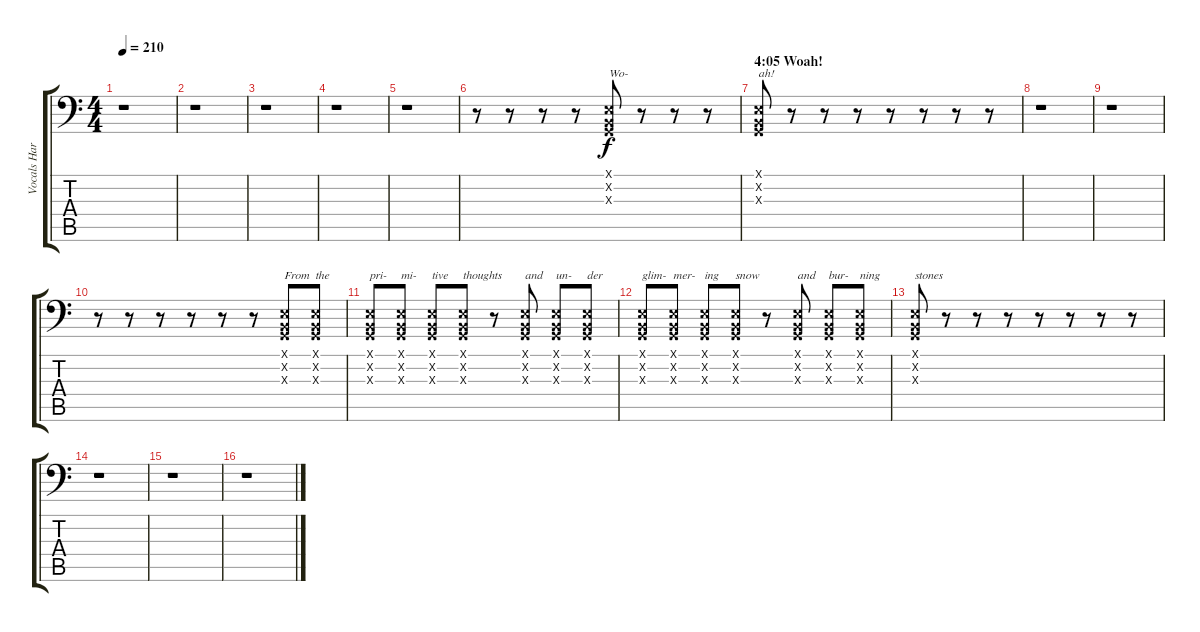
\track ("Vocals Harsh" "Vocals Har") {instrument timpani}
\staff {score tabs}
\tuning (E3 B2 G2 D2 A1 E1) {hide}
\ts (4 4)
\tempo 210
\clef f4
\ks c
r.1{dy f} |
r.1 |
r.1 |
r.1 |
r.1 |
r.8 r.8 r.8 r.8 (0.1{x} 0.2{x} 0.3{x}).8{txt "Wo-"} r.8 r.8 r.8 |
\section ("" "4:05 Woah!")
(0.1{x} 0.2{x} 0.3{x}).8{txt "ah!"} r.8 r.8 r.8 r.8 r.8 r.8 r.8 |
r.1 |
r.1 |
r.8 r.8 r.8 r.8 r.8 r.8 (0.1{x} 0.2{x} 0.3{x}).8{txt "From"} (0.1{x} 0.2{x} 0.3{x}).8{txt "the"} |
(0.1{x} 0.2{x} 0.3{x}).8{txt "pri-"} (0.1{x} 0.2{x} 0.3{x}).8{txt "mi-"} (0.1{x} 0.2{x} 0.3{x}).8{txt "tive"} (0.1{x} 0.2{x} 0.3{x}).8{txt "thoughts"} r.8 (0.1{x} 0.2{x} 0.3{x}).8{txt "and"} (0.1{x} 0.2{x} 0.3{x}).8{txt "un-"} (0.1{x} 0.2{x} 0.3{x}).8{txt "der"} |
(0.1{x} 0.2{x} 0.3{x}).8{txt "glim-"} (0.1{x} 0.2{x} 0.3{x}).8{txt "mer-"} (0.1{x} 0.2{x} 0.3{x}).8{txt "ing"} (0.1{x} 0.2{x} 0.3{x}).8{txt "snow"} r.8 (0.1{x} 0.2{x} 0.3{x}).8{txt "and"} (0.1{x} 0.2{x} 0.3{x}).8{txt "bur-"} (0.1{x} 0.2{x} 0.3{x}).8{txt "ning"} |
(0.1{x} 0.2{x} 0.3{x}).8{txt "stones"} r.8 r.8 r.8 r.8 r.8 r.8 r.8 |
r.1 |
r.1 |
r.1
